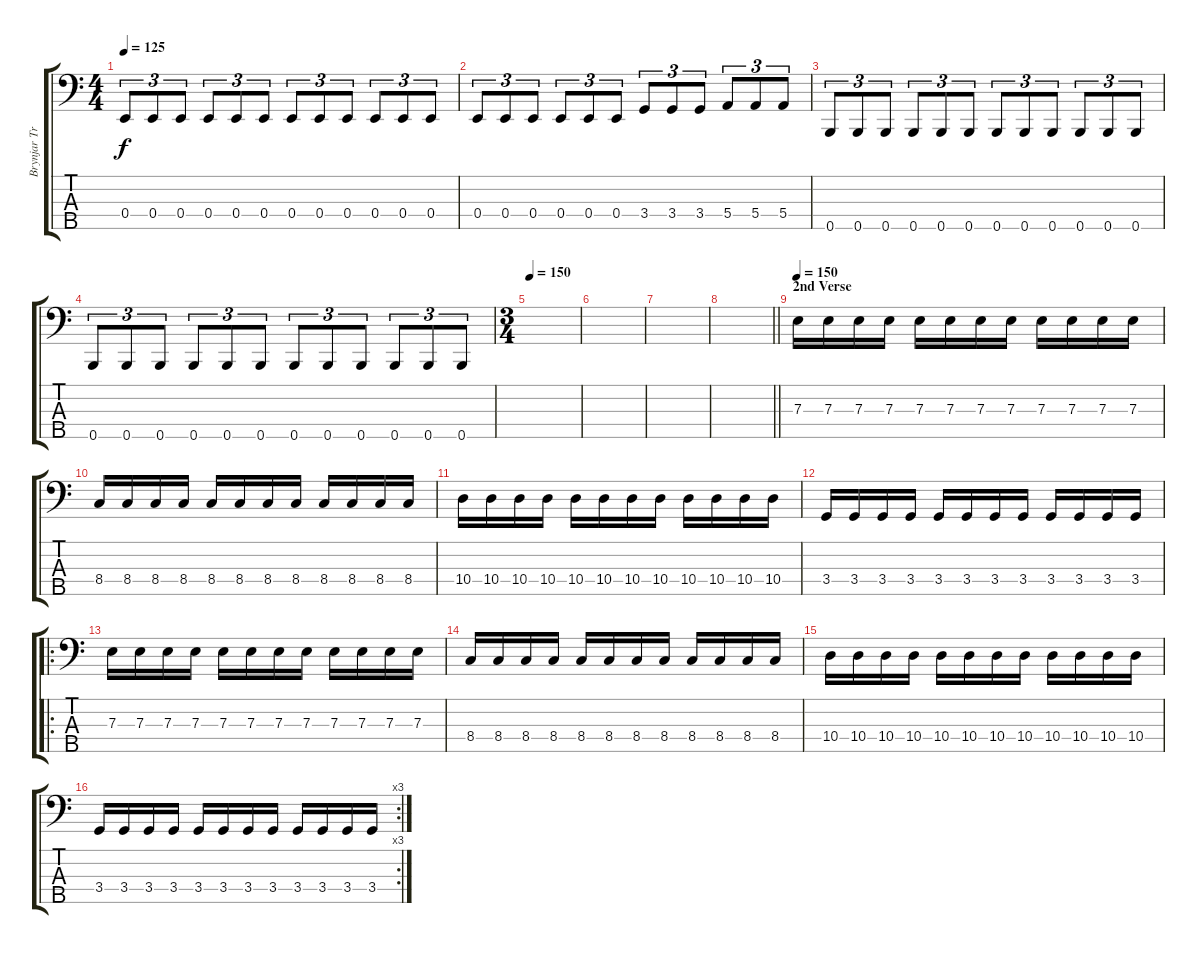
\track ("Brynjar Tristan" "Brynjar Tr") {instrument electricbasspick}
\staff {score tabs}
\tuning (G2 D2 A1 E1 B0) {hide}
\ts (4 4)
\tempo 125
\clef f4
\ks c
0.4.8{tu (3 2) dy f} 0.4.8{tu (3 2)} 0.4.8{tu (3 2)} 0.4.8{tu (3 2)} 0.4.8{tu (3 2)} 0.4.8{tu (3 2)} 0.4.8{tu (3 2)} 0.4.8{tu (3 2)} 0.4.8{tu (3 2)} 0.4.8{tu (3 2)} 0.4.8{tu (3 2)} 0.4.8{tu (3 2)} |
0.4.8{tu (3 2)} 0.4.8{tu (3 2)} 0.4.8{tu (3 2)} 0.4.8{tu (3 2)} 0.4.8{tu (3 2)} 0.4.8{tu (3 2)} 3.4.8{tu (3 2)} 3.4.8{tu (3 2)} 3.4.8{tu (3 2)} 5.4.8{tu (3 2)} 5.4.8{tu (3 2)} 5.4.8{tu (3 2)} |
0.5.8{tu (3 2)} 0.5.8{tu (3 2)} 0.5.8{tu (3 2)} 0.5.8{tu (3 2)} 0.5.8{tu (3 2)} 0.5.8{tu (3 2)} 0.5.8{tu (3 2)} 0.5.8{tu (3 2)} 0.5.8{tu (3 2)} 0.5.8{tu (3 2)} 0.5.8{tu (3 2)} 0.5.8{tu (3 2)} |
0.5.8{tu (3 2)} 0.5.8{tu (3 2)} 0.5.8{tu (3 2)} 0.5.8{tu (3 2)} 0.5.8{tu (3 2)} 0.5.8{tu (3 2)} 0.5.8{tu (3 2)} 0.5.8{tu (3 2)} 0.5.8{tu (3 2)} 0.5.8{tu (3 2)} 0.5.8{tu (3 2)} 0.5.8{tu (3 2)} |
\ts (3 4)
\tempo 150
|
|
|
\barLineRight lightlight
|
\section ("" "2nd Verse")
\tempo 150
7.3.16 7.3.16 7.3.16 7.3.16 7.3.16 7.3.16 7.3.16 7.3.16 7.3.16 7.3.16 7.3.16 7.3.16 |
8.4.16 8.4.16 8.4.16 8.4.16 8.4.16 8.4.16 8.4.16 8.4.16 8.4.16 8.4.16 8.4.16 8.4.16 |
10.4.16 10.4.16 10.4.16 10.4.16 10.4.16 10.4.16 10.4.16 10.4.16 10.4.16 10.4.16 10.4.16 10.4.16 |
3.4.16 3.4.16 3.4.16 3.4.16 3.4.16 3.4.16 3.4.16 3.4.16 3.4.16 3.4.16 3.4.16 3.4.16 |
\ro
7.3.16 7.3.16 7.3.16 7.3.16 7.3.16 7.3.16 7.3.16 7.3.16 7.3.16 7.3.16 7.3.16 7.3.16 |
8.4.16 8.4.16 8.4.16 8.4.16 8.4.16 8.4.16 8.4.16 8.4.16 8.4.16 8.4.16 8.4.16 8.4.16 |
10.4.16 10.4.16 10.4.16 10.4.16 10.4.16 10.4.16 10.4.16 10.4.16 10.4.16 10.4.16 10.4.16 10.4.16 |
\rc 3
3.4.16 3.4.16 3.4.16 3.4.16 3.4.16 3.4.16 3.4.16 3.4.16 3.4.16 3.4.16 3.4.16 3.4.16
